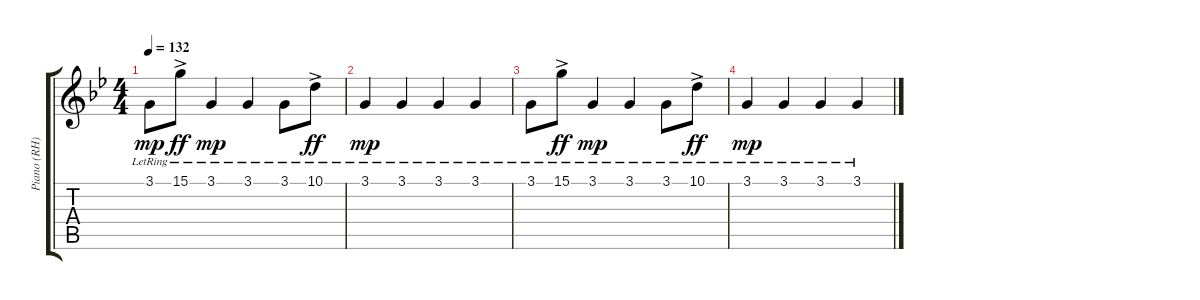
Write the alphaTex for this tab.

\track ("Piano (RH)" "Piano (RH)") {instrument brightacousticpiano}
\staff {score tabs}
\tuning (E4 B3 G3 D3 A2 E2) {hide}
\ts (4 4)
\tempo 132
\clef g2
\ks bb
3.1{lr}.8{dy mp} 15.1{ac lr}.8{dy ff} 3.1{lr}.4{dy mp} 3.1{lr}.4 3.1{lr}.8 10.1{ac lr}.8{dy ff} |
3.1{lr}.4{dy mp} 3.1{lr}.4 3.1{lr}.4 3.1{lr}.4 |
3.1{lr}.8 15.1{ac lr}.8{dy ff} 3.1{lr}.4{dy mp} 3.1{lr}.4 3.1{lr}.8 10.1{ac lr}.8{dy ff} |
3.1{lr}.4{dy mp} 3.1{lr}.4 3.1{lr}.4 3.1{lr}.4
